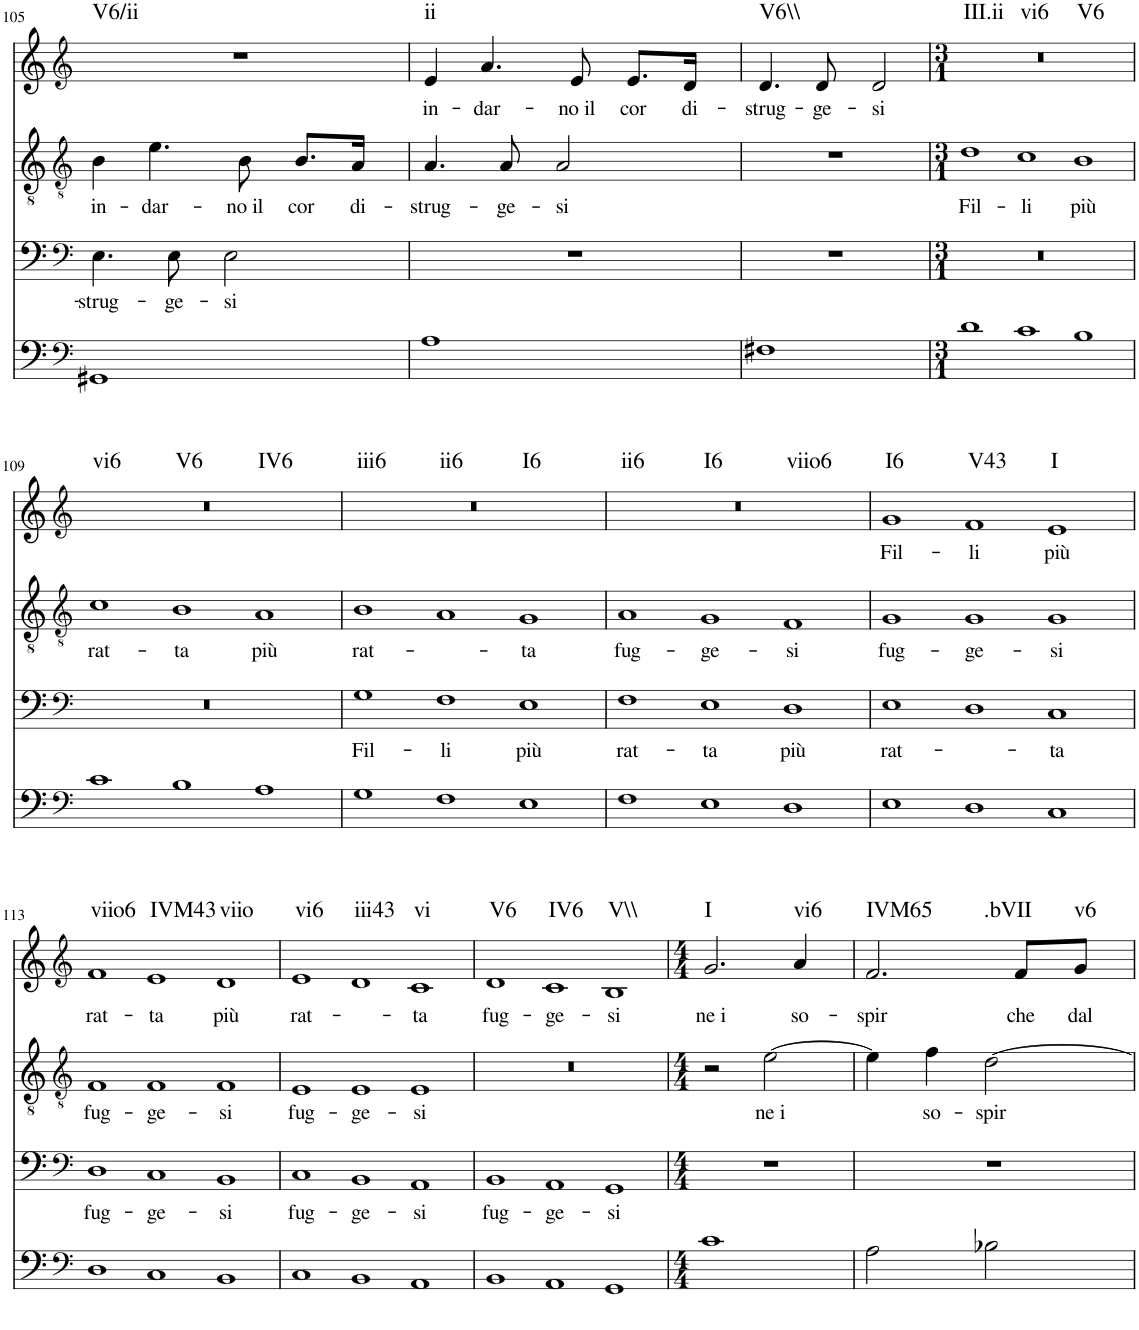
**kern	**kern	**text	**kern	**text	**kern	**text	**harte
*part4	*part3	*part3	*part2	*part2	*part1	*part1	*part1
*staff4	*staff3	*staff3	*staff2	*staff2	*staff1	*staff1	*
*I"unbenannt4	*I"unbenannt3	*	*I"unbenannt2	*	*I"unbenannt1	*	*
!!LO:PB:g=z
*clefF4	*clefF4	*	*clefGv2	*	*clefG2	*	*
*k[]	*k[]	*	*k[]	*	*k[]	*	*
*M4/4	*M4/4	*	*M4/4	*	*M4/4	*	*
=105	=105	=105	=105	=105	=105	=105	=105
!	!	!LO:LY:b	!	!LO:LY:b	!	!	!LO:H:kt=V6/ii
1GG#X	4.E\	strug-	4B\	in-	1r	.	N
!	!	!	!	!LO:LY:b	!	!	!
.	.	.	4.e\	dar-	.	.	.
!	!	!LO:LY:b	!	!	!	!	!
.	8E\	ge-	.	.	.	.	.
!	!	!LO:LY:b	!	!	!	!	!
.	2E\	si	.	.	.	.	.
!	!	!	!	!LO:LY:b	!	!	!
.	.	.	8B\	no il	.	.	.
!	!	!	!	!LO:LY:b	!	!	!
.	.	.	8.B/L	cor	.	.	.
!	!	!	!	!LO:LY:b	!	!	!
.	.	.	16A/Jk	di-	.	.	.
=106	=106	=106	=106	=106	=106	=106	=106
!	!	!	!	!LO:LY:b	!	!LO:LY:b	!LO:H:kt=ii
1A	1r	.	4.A/	strug-	4e/	in-	N
!	!	!	!	!	!	!LO:LY:b	!
.	.	.	.	.	4.a/	dar-	.
!	!	!	!	!LO:LY:b	!	!	!
.	.	.	8A/	ge-	.	.	.
!	!	!	!	!LO:LY:b	!	!	!
.	.	.	2A/	si	.	.	.
!	!	!	!	!	!	!LO:LY:b	!
.	.	.	.	.	8e/	no il	.
!	!	!	!	!	!	!LO:LY:b	!
.	.	.	.	.	8.e/L	cor	.
!	!	!	!	!	!	!LO:LY:b	!
.	.	.	.	.	16d/Jk	di-	.
=107	=107	=107	=107	=107	=107	=107	=107
!	!	!	!	!	!	!LO:LY:b	!LO:H:kt=V6\\
1F#X	1r	.	1r	.	4.d/	strug-	N
!	!	!	!	!	!	!LO:LY:b	!
.	.	.	.	.	8d/	ge-	.
!	!	!	!	!	!	!LO:LY:b	!
.	.	.	.	.	2d/	si	.
=108	=108	=108	=108	=108	=108	=108	=108
*M3/1	*M3/1	*	*M3/1	*	*M3/1	*	*
!	!	!	!	!LO:LY:b	!	!	!LO:H:n=1:kt=III.ii
!	!	!	!	!	!	!	!LO:H:n=2:kt=vi6
!	!	!	!	!	!	!	!LO:H:n=3:kt=V6
1d	0.r	.	1d	Fil-	0.r	.	N N N
!	!	!	!	!LO:LY:b	!	!	!
1c	.	.	1c	li	.	.	.
!	!	!	!	!LO:LY:b	!	!	!
1B	.	.	1B	più	.	.	.
!!LO:LB:g=z
=109	=109	=109	=109	=109	=109	=109	=109
*clefF4	*clefF4	*	*clefGv2	*	*clefG2	*	*
!	!	!	!	!LO:LY:b	!	!	!LO:H:n=1:kt=vi6
!	!	!	!	!	!	!	!LO:H:n=2:kt=V6
!	!	!	!	!	!	!	!LO:H:n=3:kt=IV6
1c	0.r	.	1c	rat-	0.r	.	N N N
!	!	!	!	!LO:LY:b	!	!	!
1B	.	.	1B	ta	.	.	.
!	!	!	!	!LO:LY:b	!	!	!
1A	.	.	1A	più	.	.	.
=110	=110	=110	=110	=110	=110	=110	=110
!	!	!LO:LY:b	!	!LO:LY:b	!	!	!LO:H:n=1:kt=iii6
!	!	!	!	!	!	!	!LO:H:n=2:kt=ii6
!	!	!	!	!	!	!	!LO:H:n=3:kt=I6
1G	1G	Fil-	1B	rat-	0.r	.	N N N
!	!	!LO:LY:b	!	!	!	!	!
1F	1F	li	1A	.	.	.	.
!	!	!LO:LY:b	!	!LO:LY:b	!	!	!
1E	1E	più	1G	ta	.	.	.
=111	=111	=111	=111	=111	=111	=111	=111
!	!	!LO:LY:b	!	!LO:LY:b	!	!	!LO:H:n=1:kt=ii6
!	!	!	!	!	!	!	!LO:H:n=2:kt=I6
!	!	!	!	!	!	!	!LO:H:n=3:kt=viio6
1F	1F	rat-	1A	fug-	0.r	.	N N N
!	!	!LO:LY:b	!	!LO:LY:b	!	!	!
1E	1E	ta	1G	ge-	.	.	.
!	!	!LO:LY:b	!	!LO:LY:b	!	!	!
1D	1D	più	1F	si	.	.	.
=112	=112	=112	=112	=112	=112	=112	=112
!	!	!LO:LY:b	!	!LO:LY:b	!	!LO:LY:b	!LO:H:kt=I6
1E	1E	rat-	1G	fug-	1g	Fil-	N
!	!	!	!	!LO:LY:b	!	!LO:LY:b	!LO:H:kt=V43
1D	1D	.	1G	ge-	1f	li	N
!	!	!LO:LY:b	!	!LO:LY:b	!	!LO:LY:b	!LO:H:kt=I
1C	1C	ta	1G	si	1e	più	N
!!LO:LB:g=z
=113	=113	=113	=113	=113	=113	=113	=113
*clefF4	*clefF4	*	*clefGv2	*	*clefG2	*	*
!	!	!LO:LY:b	!	!LO:LY:b	!	!LO:LY:b	!LO:H:kt=viio6
1D	1D	fug-	1F	fug-	1f	rat-	N
!	!	!LO:LY:b	!	!LO:LY:b	!	!LO:LY:b	!LO:H:kt=IVM43
1C	1C	ge-	1F	ge-	1e	ta	N
!	!	!LO:LY:b	!	!LO:LY:b	!	!LO:LY:b	!LO:H:kt=viio
1BB	1BB	si	1F	si	1d	più	N
=114	=114	=114	=114	=114	=114	=114	=114
!	!	!LO:LY:b	!	!LO:LY:b	!	!LO:LY:b	!LO:H:kt=vi6
1C	1C	fug-	1E	fug-	1e	rat-	N
!	!	!LO:LY:b	!	!LO:LY:b	!	!	!LO:H:kt=iii43
1BB	1BB	ge-	1E	ge-	1d	.	N
!	!	!LO:LY:b	!	!LO:LY:b	!	!LO:LY:b	!LO:H:kt=vi
1AA	1AA	si	1E	si	1c	ta	N
=115	=115	=115	=115	=115	=115	=115	=115
!	!	!LO:LY:b	!	!	!	!LO:LY:b	!LO:H:kt=V6
1BB	1BB	fug-	0.r	.	1d	fug-	N
!	!	!LO:LY:b	!	!	!	!LO:LY:b	!LO:H:kt=IV6
1AA	1AA	ge-	.	.	1c	ge-	N
!	!	!LO:LY:b	!	!	!	!LO:LY:b	!LO:H:kt=V\\
1GG	1GG	si	.	.	1B	si	N
=116	=116	=116	=116	=116	=116	=116	=116
*M4/4	*M4/4	*	*M4/4	*	*M4/4	*	*
!	!	!	!	!	!	!LO:LY:b	!LO:H:kt=I
1c	1r	.	2r	.	2.g/	ne i	N
!	!	!	!	!LO:LY:b	!	!	!
.	.	.	[2e\	ne i	.	.	.
!	!	!	!	!	!	!LO:LY:b	!LO:H:kt=vi6
.	.	.	.	.	4a/	so-	N
=117	=117	=117	=117	=117	=117	=117	=117
!	!	!	!	!	!	!LO:LY:b	!LO:H:n=1:kt=IVM65
!	!	!	!	!	!	!	!LO:H:n=2:kt=.bVII
2A\	1r	.	4e\]	.	2.f/	spir	N N
!	!	!	!	!LO:LY:b	!	!	!
.	.	.	4f\	so-	.	.	.
!	!	!	!	!LO:LY:b	!	!	!
2B-X\	.	.	[2d\	spir	.	.	.
!	!	!	!	!	!	!LO:LY:b	!
.	.	.	.	.	8f/L	che	.
!	!	!	!	!	!	!LO:LY:b	!LO:H:kt=v6
.	.	.	.	.	8g/J	dal	N
=	=	=	=	=	=	=	=
*-	*-	*-	*-	*-	*-	*-	*-
